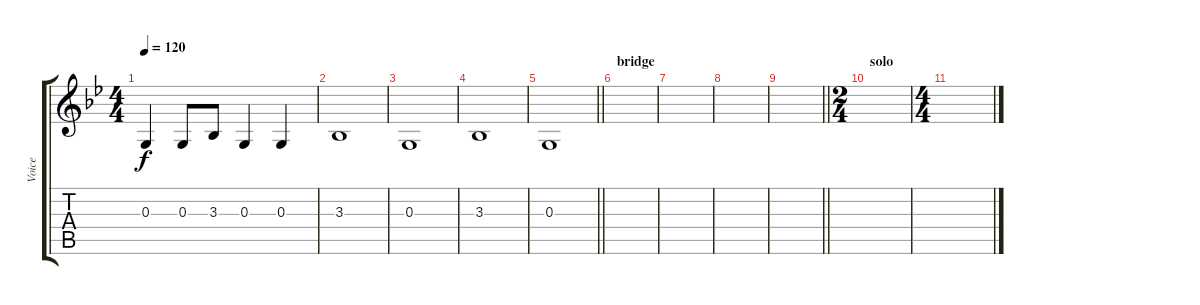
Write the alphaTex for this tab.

\track ("Voice " "Voice ") {instrument baritonesax}
\staff {score tabs}
\tuning (E4 B3 G3 D3 A2 E2) {hide}
\ts (4 4)
\tempo 120
\clef g2
\ks gminor
0.3.4{dy f} 0.3.8 3.3.8 0.3.4 0.3.4 |
3.3.1 |
0.3.1 |
3.3.1 |
\barLineRight lightlight
0.3.1 |
\section ("" "bridge")
|
|
|
\barLineRight lightlight
|
\ts (2 4)
\section ("" "solo")
|
\ts (4 4)
